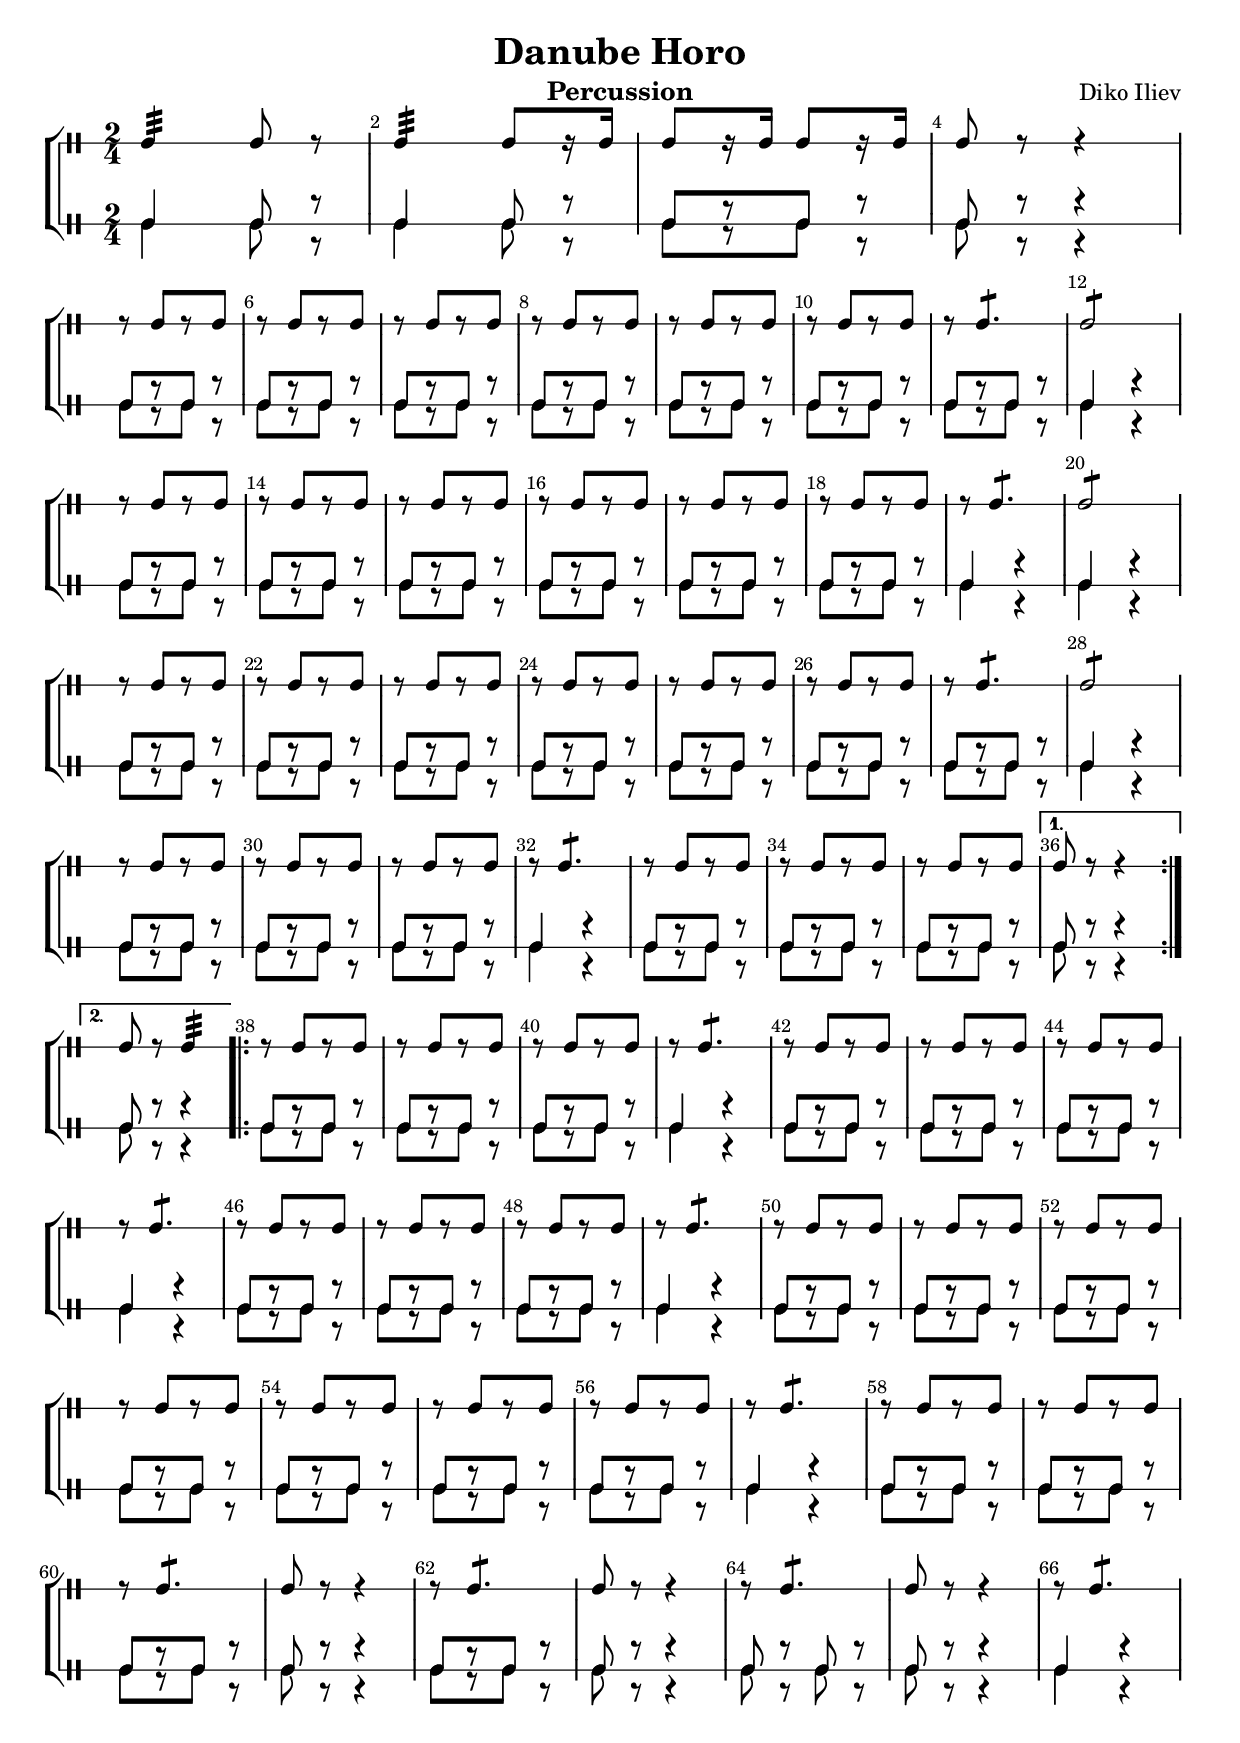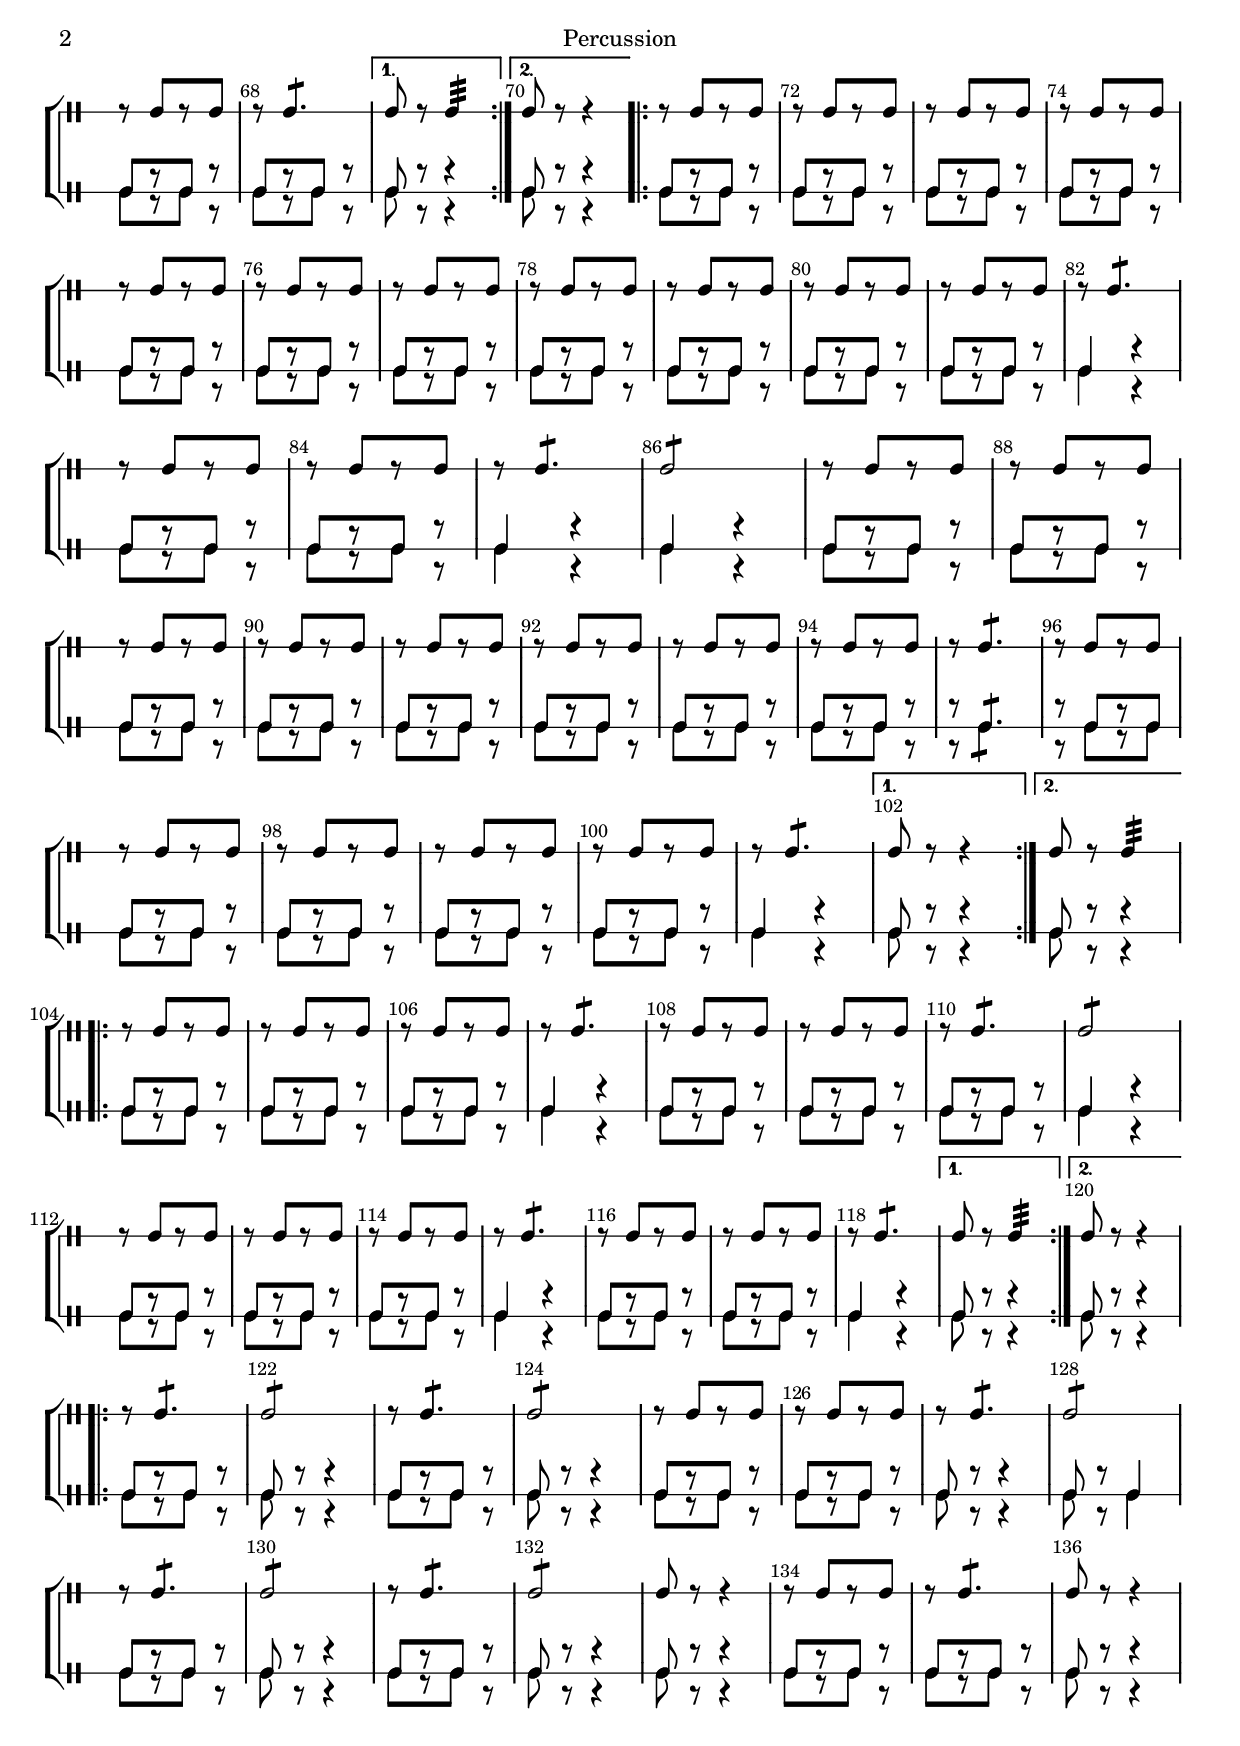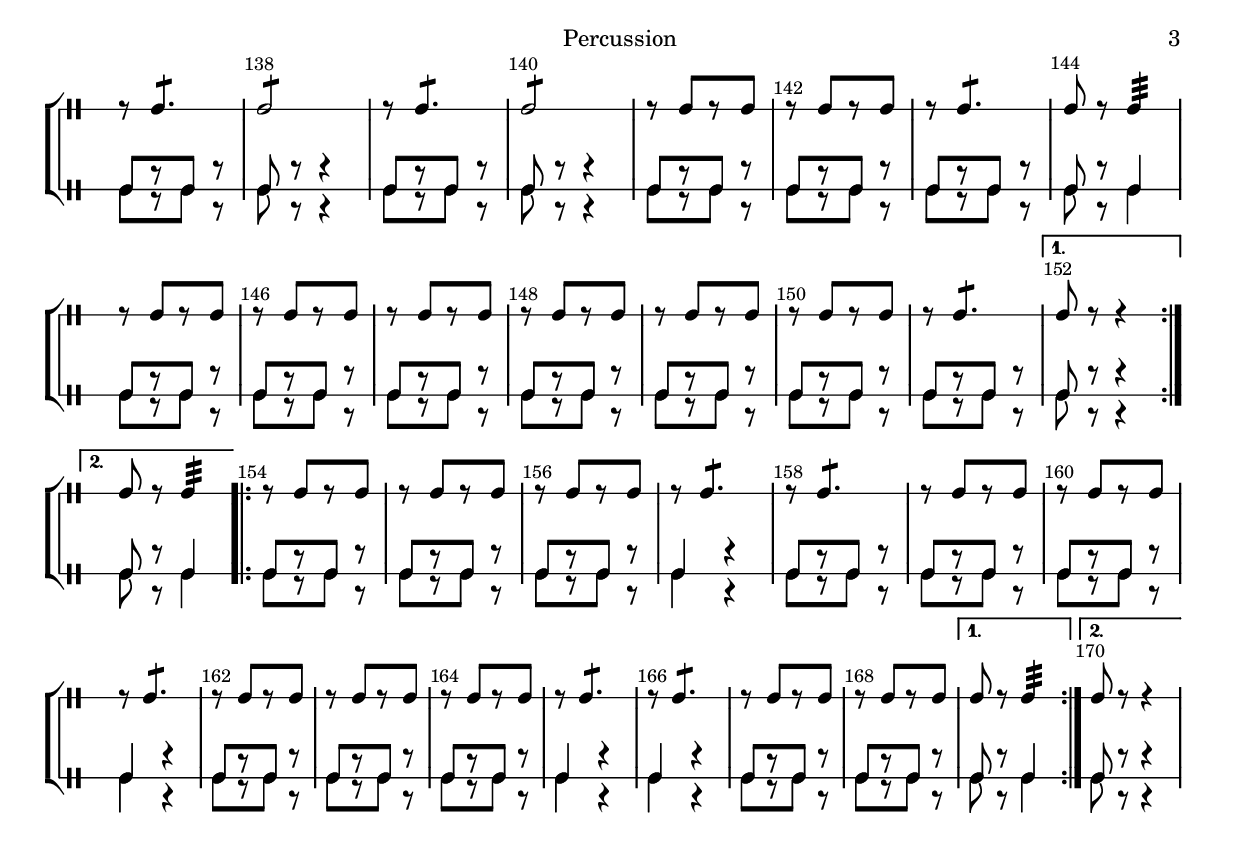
\version "2.22.2"

\include "helpers.ly"

\header {
  title = "Danube Horo"
  composer = "Diko Iliev"
  instrument = \markup {Percussion}
}

%{
cymc - crash cymbal
sn - snare
bd - bass drum
%}

snPhBase = {r8 8[ r8 8]}
rpts = #(define-music-function (cnt) (integer?)
  #{
    { \repeat unfold $cnt \snPhBase }
  #}
)

bsPhBase = {8[ r8 8] r8}
rptb = #(define-music-function (cnt) (integer?)
  #{
    { \repeat unfold $cnt \bsPhBase }
  #}
)

snare = \drummode {
  \repeat volta 2 {
    | sn4:32 8 r8 | 4:32 8[ r16 16] | 8[ r16 16] 8[ r16 16] | 8 r8 r4 \break
    | \rpts 6 | r8 4.:8 | 2:8 \break
    | \rpts 6 | r8 4.:8 | 2:8 \break
    | \rpts 6 | r8 4.:8 | 2:8 \break
    | \rpts 3 | r8 4.:8 | \rpts 3
  }
  \alternative {
    { 8 r8 r4 \break }
    { 8 r8 4:32 }
  }
  
  \repeat volta 2 {
    | \rpts 3 | r8 4.:8 | \rpts 3 \break
    | r8 4.:8 | \rpts 3 | r8 4.:8 | \rpts 3 \break
    | \rpts 4 | r8 4.:8 | \rpts 2 \break
    | \repeat unfold 3 {r8 4.:8 | 8 r8 r4 } | r8 4.:8 \break
    | \rpts 1 | r8 4.:8
  }
  \alternative {
    { 8 r8 4:32 }
    { 8 r8 r4 }
  }
  
  \repeat volta 2 {
    | \rpts 4 \break
    | \rpts 7 | r8 4.:8 \break
    | \rpts 2 | r8 4.:8 | 2:8 | \rpts 2 \break
    | \rpts 6 | r8 4.:8 | \rpts 1 \break
    | \rpts 4 | r8 4.:8
  }
  \alternative {
    { 8 r8 r4 }
    {8 r8 4:32 \break }
  }
  
  \repeat volta 2 {
    | \rpts 3 | r8 4.:8 | \rpts 2 | r8 4.:8 | 2:8 \break
    | \rpts 3 | r8 4.:8 | \rpts 2 | r8 4.:8
  }
  \alternative {
    { 8 r8 4:32 }
    { 8 r8 r4 \break }
  }
  
  \repeat volta 2 {
    | \rpt 2 { r8 4.:8 | 2:8 } | \rpts 2 | r8 4.:8 | 2:8 \break
    | \rpt 2 { r8 4.:8 | 2:8 } | 8 r8 r4 | \rpts 1 | r8 4.:8 | 8 r8 r4 \break
    | \rpt 2 { r8 4.:8 | 2:8 } | \rpts 2 | r8 4.:8 | 8 r8 4:32 \break
    | \rpts 6 | r8 4.:8 
  }
  \alternative {
    { 8 r8 r4 \break }
    { 8 r8 4:32 }
  }
  
  \repeat volta 2 {
    | \rpts 3 | \rpt 2 { r8 4.:8 } | \rpts 2 \break
    | r8 4.:8 | \rpts 3 | \rpt 2 { r8 4.:8 } | \rpts 2
  }
  \alternative {
    { 8 r8 4:32 }
    { 8 r8 r4 }
  }
} % snare


bassncym = \drummode {
  \repeat volta 2 {
    | bd4 8 r8 | 4 8 r8 | 8[ r8 8] r8 | 8 r8 r4 \break
    | \rptb 7 | 4 r4 \break
    | \rptb 6 | 4 r4 | 4 r4 \break
    | \rptb 7 | 4 r4 \break
    | \rptb 3 | 4 r4 | \rptb 3
  }
  \alternative {
    { 8 r8 r4 \break }
    { 8 r8 r4 }
  }
  
  \repeat volta 2 {
    | \rptb 3 | 4 r4 | \rptb 3 \break
    | 4 r4 | \rptb 3 | 4 r4 | \rptb 3 \break
    | \rptb 4 | 4 r4 | \rptb 2 \break
    | \repeat unfold 2 { 8[ r8 8] r8 | 8 r8 r4 } | 8 r8 8 r8 | 8 r8 r4 | 4 r4 \break
    | \rptb 2
  }
  \alternative {
    { 8 r8 r4 }
    { 8 r8 r4 }
  }
  
  \repeat volta 2 {
    | \rptb 4 \break
    | \rptb 7 | 4 r4 \break
    | \rptb 2 | 4 r4 | 4 r4 | \rptb 2 \break
    | \rptb 6 | r8 4.:8 | \rpts 1 \break
    | \rptb 4 | 4 r4
  }
  \alternative {
    { 8 r8 r4 }
    { 8 r8 r4 \break }
  }

  \repeat volta 2 {
    | \rptb 3 | 4 r4 | \rptb 3 | 4 r4 \break
    | \rptb 3 | 4 r4 | \rptb 2 | 4 r4
  }
  \alternative {
    { 8 r8 r4 }
    { 8 r8 r4 \break }
  }

  \repeat volta 2 {
    | \rpt 2 { \bsPhBase | 8 r8 r4 } | \rptb 2 | 8 r8 r4 | 8 r8 4 \break
    | \rpt 2 { \bsPhBase | 8 r8 r4 } | 8 r8 r4 | \rptb 2 | 8 r8 r4 \break
    | \rpt 2 { \bsPhBase | 8 r8 r4 } | \rptb 3 | 8 r8 4 \break
    | \rptb 7
  }
  \alternative {
    { 8 r8 r4 \break }
    { 8 r8 4 }
  }

  \repeat volta 2 {
    | \rptb 3 | 4 r4 | \rptb 3 \break
    | 4 r4 | \rptb 3 | \rpt 2 { 4 r4 } | \rptb 2
  }
  \alternative {
    { 8 r8 4 }
    { 8 r8 r4 }
  }
} % bass and cymbal

\score {
  \new StaffGroup <<
  \time 2/4
  \override Score.BarNumber.break-visibility = ##(#f #t #t)
  \set Score.barNumberVisibility = #(every-nth-bar-number-visible 2)
  \new DrumStaff \with { drumStyleTable = #percussion-style \override StaffSymbol.line-count = #1 } <<
    \new DrumVoice { \stemUp \snare }
  >>
  \new DrumStaff \with { drumStyleTable = #percussion-style \override StaffSymbol.line-count = #1 } <<
    \new DrumVoice { \voiceOne \stemUp   \bassncym }
    \new DrumVoice { \voiceTwo \stemDown \bassncym }
  >>
  >>
  
  \layout {
    indent = #0
  }
  \midi {
  }
}